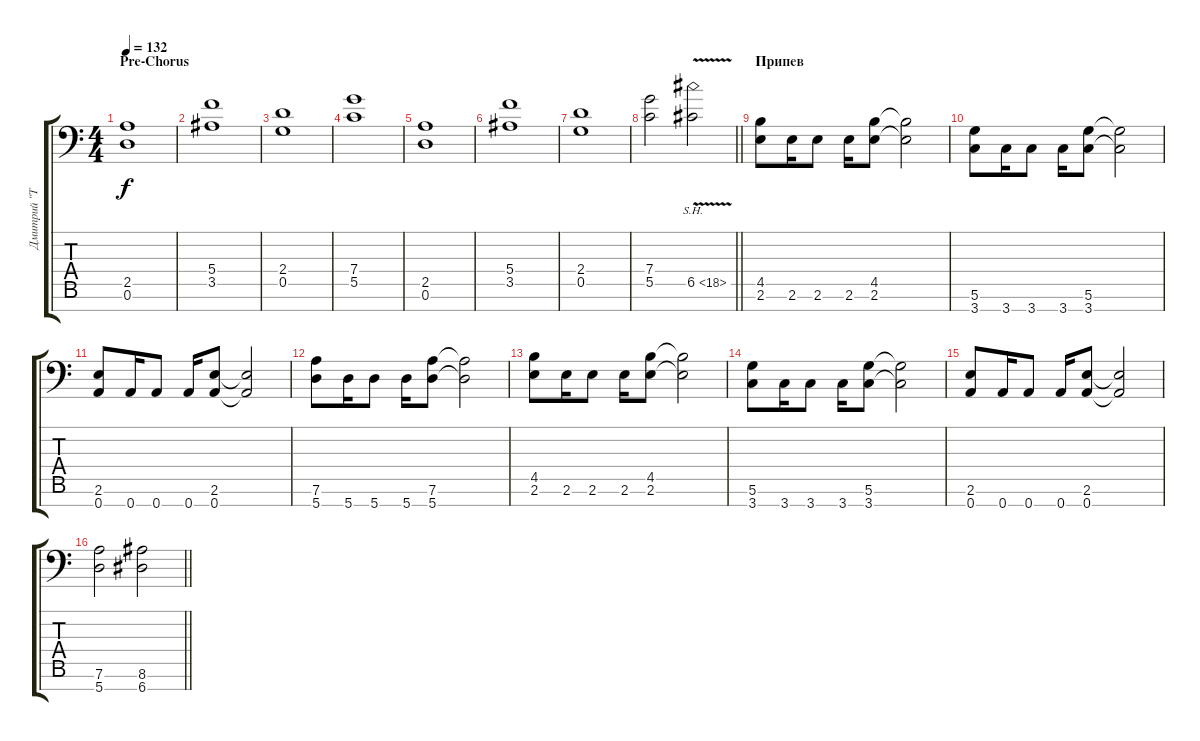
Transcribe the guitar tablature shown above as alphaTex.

\track ("Дмитрий \"Terris\" Процко" "Дмитрий \"T") {instrument distortionguitar}
\staff {score tabs}
\tuning (D4 A3 F3 C3 G2 D2 A1) {hide}
\ts (4 4)
\section ("" "Pre-Chorus")
\tempo 132
\clef f4
\ks c
(2.5 0.6).1{dy f} |
(5.4 3.5).1 |
(2.4 0.5).1 |
(7.4 5.5).1 |
(2.5 0.6).1 |
(5.4 3.5).1 |
(2.4 0.5).1 |
\barLineRight lightlight
(7.4 5.5).2 6.5{sh 12 v}.2 |
\section ("" "Припев")
(4.5 2.6).8 2.6.16 2.6.8 2.6.16 (4.5 2.6).8 (4.5{t} 2.6{t}).2 |
(5.6 3.7).8 3.7.16 3.7.8 3.7.16 (5.6 3.7).8 (5.6{t} 3.7{t}).2 |
(2.6 0.7).8 0.7.16 0.7.8 0.7.16 (2.6 0.7).8 (2.6{t} 0.7{t}).2 |
(7.6 5.7).8 5.7.16 5.7.8 5.7.16 (7.6 5.7).8 (7.6{t} 5.7{t}).2 |
(4.5 2.6).8 2.6.16 2.6.8 2.6.16 (4.5 2.6).8 (4.5{t} 2.6{t}).2 |
(5.6 3.7).8 3.7.16 3.7.8 3.7.16 (5.6 3.7).8 (5.6{t} 3.7{t}).2 |
(2.6 0.7).8 0.7.16 0.7.8 0.7.16 (2.6 0.7).8 (2.6{t} 0.7{t}).2 |
\barLineRight lightlight
(7.6 5.7).2 (8.6 6.7).2
